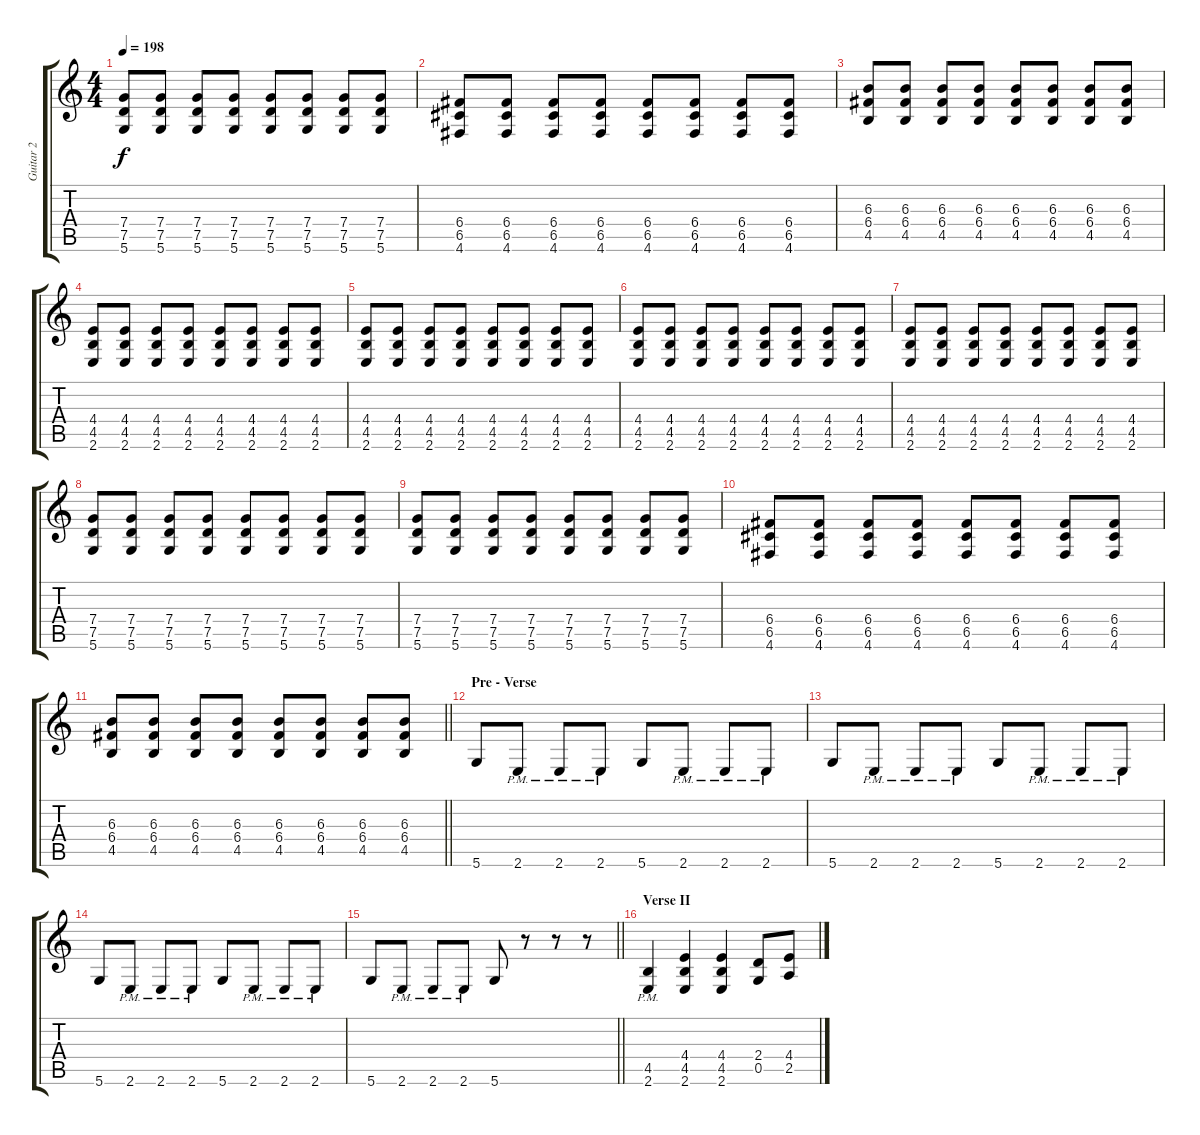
\track ("Guitar 2" "Guitar 2") {instrument distortionguitar}
\staff {score tabs}
\tuning (D4 A3 F3 C3 G2 D2) {hide}
\ts (4 4)
\tempo 198
\clef g2
\ks c
(7.4 7.5 5.6).8{dy f} (7.4 7.5 5.6).8 (7.4 7.5 5.6).8 (7.4 7.5 5.6).8 (7.4 7.5 5.6).8 (7.4 7.5 5.6).8 (7.4 7.5 5.6).8 (7.4 7.5 5.6).8 |
(6.4 6.5 4.6).8 (6.4 6.5 4.6).8 (6.4 6.5 4.6).8 (6.4 6.5 4.6).8 (6.4 6.5 4.6).8 (6.4 6.5 4.6).8 (6.4 6.5 4.6).8 (6.4 6.5 4.6).8 |
(6.3 6.4 4.5).8 (6.3 6.4 4.5).8 (6.3 6.4 4.5).8 (6.3 6.4 4.5).8 (6.3 6.4 4.5).8 (6.3 6.4 4.5).8 (6.3 6.4 4.5).8 (6.3 6.4 4.5).8 |
(4.4 4.5 2.6).8 (4.4 4.5 2.6).8 (4.4 4.5 2.6).8 (4.4 4.5 2.6).8 (4.4 4.5 2.6).8 (4.4 4.5 2.6).8 (4.4 4.5 2.6).8 (4.4 4.5 2.6).8 |
(4.4 4.5 2.6).8 (4.4 4.5 2.6).8 (4.4 4.5 2.6).8 (4.4 4.5 2.6).8 (4.4 4.5 2.6).8 (4.4 4.5 2.6).8 (4.4 4.5 2.6).8 (4.4 4.5 2.6).8 |
(4.4 4.5 2.6).8 (4.4 4.5 2.6).8 (4.4 4.5 2.6).8 (4.4 4.5 2.6).8 (4.4 4.5 2.6).8 (4.4 4.5 2.6).8 (4.4 4.5 2.6).8 (4.4 4.5 2.6).8 |
(4.4 4.5 2.6).8 (4.4 4.5 2.6).8 (4.4 4.5 2.6).8 (4.4 4.5 2.6).8 (4.4 4.5 2.6).8 (4.4 4.5 2.6).8 (4.4 4.5 2.6).8 (4.4 4.5 2.6).8 |
(7.4 7.5 5.6).8 (7.4 7.5 5.6).8 (7.4 7.5 5.6).8 (7.4 7.5 5.6).8 (7.4 7.5 5.6).8 (7.4 7.5 5.6).8 (7.4 7.5 5.6).8 (7.4 7.5 5.6).8 |
(7.4 7.5 5.6).8 (7.4 7.5 5.6).8 (7.4 7.5 5.6).8 (7.4 7.5 5.6).8 (7.4 7.5 5.6).8 (7.4 7.5 5.6).8 (7.4 7.5 5.6).8 (7.4 7.5 5.6).8 |
(6.4 6.5 4.6).8 (6.4 6.5 4.6).8 (6.4 6.5 4.6).8 (6.4 6.5 4.6).8 (6.4 6.5 4.6).8 (6.4 6.5 4.6).8 (6.4 6.5 4.6).8 (6.4 6.5 4.6).8 |
\barLineRight lightlight
(6.3 6.4 4.5).8 (6.3 6.4 4.5).8 (6.3 6.4 4.5).8 (6.3 6.4 4.5).8 (6.3 6.4 4.5).8 (6.3 6.4 4.5).8 (6.3 6.4 4.5).8 (6.3 6.4 4.5).8 |
\section ("" "Pre - Verse")
5.6.8 2.6{pm}.8 2.6{pm}.8 2.6{pm}.8 5.6.8 2.6{pm}.8 2.6{pm}.8 2.6{pm}.8 |
5.6.8 2.6{pm}.8 2.6{pm}.8 2.6{pm}.8 5.6.8 2.6{pm}.8 2.6{pm}.8 2.6{pm}.8 |
5.6.8 2.6{pm}.8 2.6{pm}.8 2.6{pm}.8 5.6.8 2.6{pm}.8 2.6{pm}.8 2.6{pm}.8 |
\barLineRight lightlight
5.6.8 2.6{pm}.8 2.6{pm}.8 2.6{pm}.8 5.6.8 r.8 r.8 r.8 |
\section ("" "Verse II")
(4.5{pm} 2.6{pm}).4 (4.4 4.5 2.6).4 (4.4 4.5 2.6).4 (2.4 0.5).8 (4.4 2.5).8
